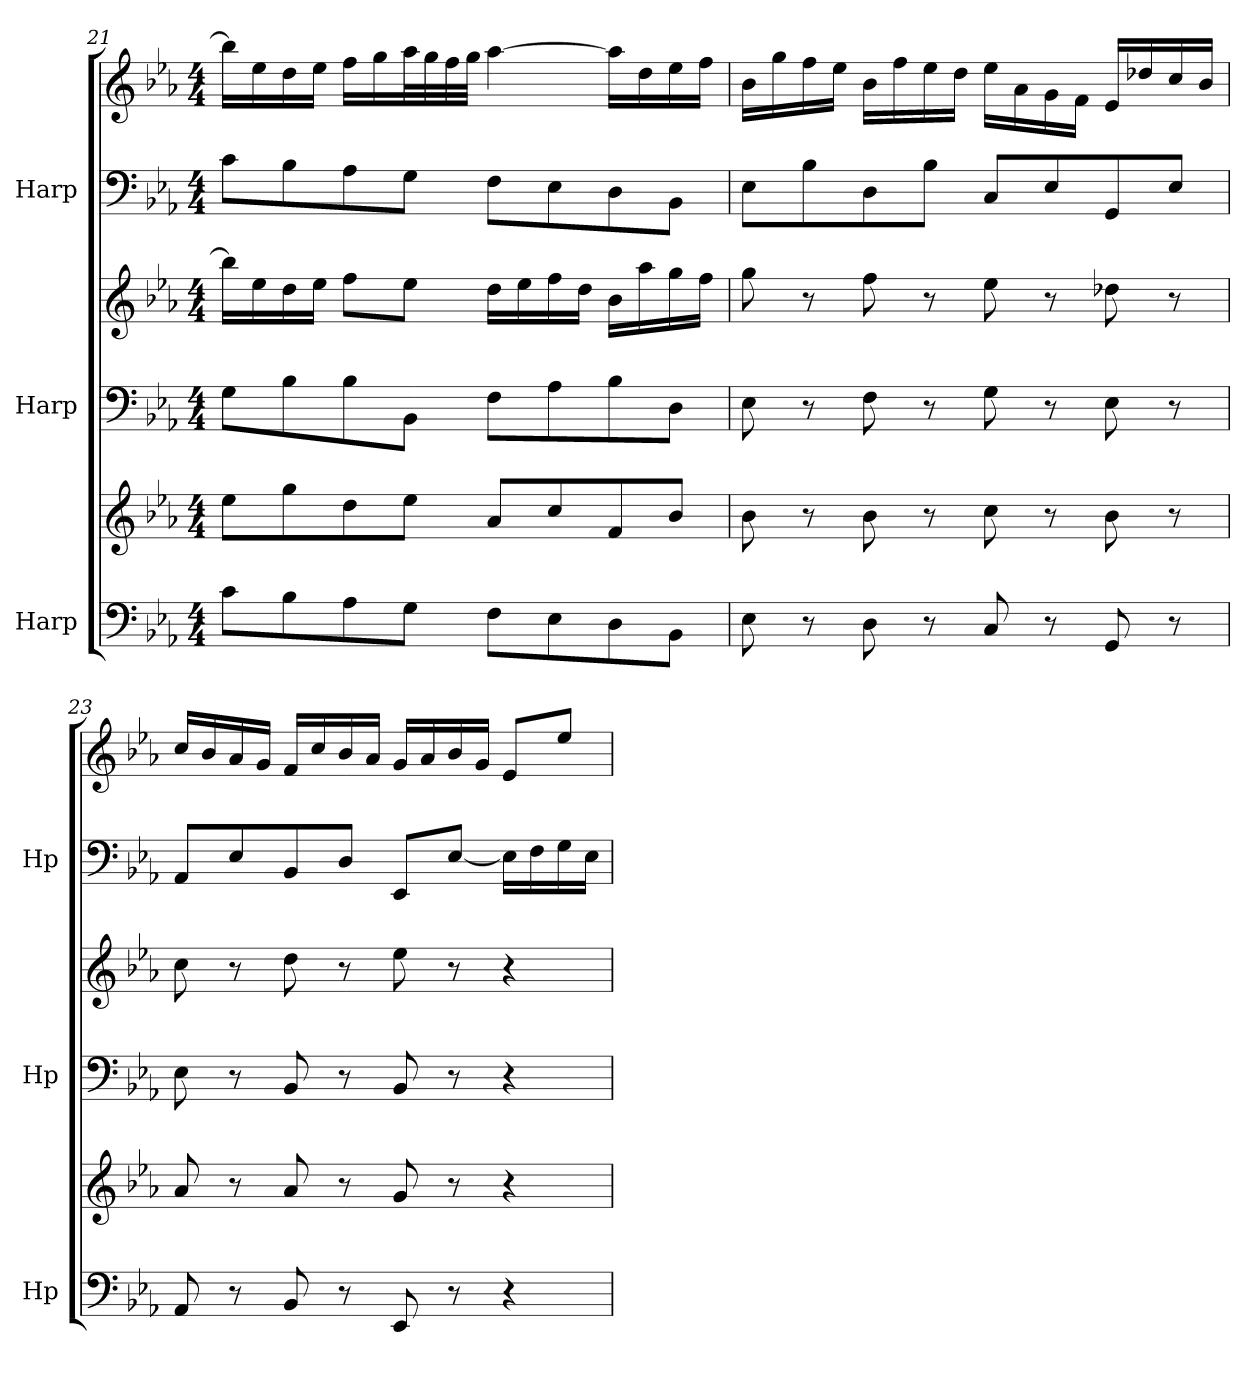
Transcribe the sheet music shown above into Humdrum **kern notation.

**kern	**kern	**kern	**kern	**kern	**kern
*part3	*part3	*part2	*part2	*part1	*part1
*staff6	*staff5	*staff4	*staff3	*staff2	*staff1
*I"Harp	*	*I"Harp	*	*I"Harp	*
*I'Hp	*	*I'Hp	*	*I'Hp	*
!!LO:LB:g=z
*clefF4	*clefG2	*clefF4	*clefG2	*clefF4	*clefG2
*k[b-e-a-]	*k[b-e-a-]	*k[b-e-a-]	*k[b-e-a-]	*k[b-e-a-]	*k[b-e-a-]
*M4/4	*M4/4	*M4/4	*M4/4	*M4/4	*M4/4
=21	=21	=21	=21	=21	=21
8c\L	8ee-\L	8G\L	16bb-\LL]	8c\L	16bb-\LL]
.	.	.	16ee-\	.	16ee-\
8B-\	8gg\	8B-\	16dd\	8B-\	16dd\
.	.	.	16ee-\JJ	.	16ee-\JJ
8A-\	8dd\	8B-\	8ff\L	8A-\	16ff\LL
.	.	.	.	.	16gg\
8G\J	8ee-\J	8BB-\J	8ee-\J	8G\J	32aa-\L
.	.	.	.	.	32gg\
.	.	.	.	.	32ff\
.	.	.	.	.	32gg\JJJ
8F\L	8a-/L	8F\L	16dd\LL	8F\L	[4aa-\
.	.	.	16ee-\	.	.
8E-\	8cc/	8A-\	16ff\	8E-\	.
.	.	.	16dd\JJ	.	.
8D\	8f/	8B-\	16b-\LL	8D\	16aa-\LL]
.	.	.	16aa-\	.	16dd\
8BB-\J	8b-/J	8D\J	16gg\	8BB-\J	16ee-\
.	.	.	16ff\JJ	.	16ff\JJ
=22	=22	=22	=22	=22	=22
8E-\	8b-\	8E-\	8gg\	8E-\L	16b-\LL
.	.	.	.	.	16gg\
8r	8r	8r	8r	8B-\	16ff\
.	.	.	.	.	16ee-\JJ
8D\	8b-\	8F\	8ff\	8D\	16b-\LL
.	.	.	.	.	16ff\
8r	8r	8r	8r	8B-\J	16ee-\
.	.	.	.	.	16dd\JJ
8C/	8cc\	8G\	8ee-\	8C/L	16ee-\LL
.	.	.	.	.	16a-\
8r	8r	8r	8r	8E-/	16g\
.	.	.	.	.	16f\JJ
8GG/	8b-\	8E-\	8dd-X\	8GG/	16e-/LL
.	.	.	.	.	16dd-X/
8r	8r	8r	8r	8E-/J	16cc/
.	.	.	.	.	16b-/JJ
!!LO:PB:g=z
=23	=23	=23	=23	=23	=23
8AA-/	8a-/	8E-\	8cc\	8AA-/L	16cc/LL
.	.	.	.	.	16b-/
8r	8r	8r	8r	8E-/	16a-/
.	.	.	.	.	16g/JJ
8BB-/	8a-/	8BB-/	8dd\	8BB-/	16f/LL
.	.	.	.	.	16cc/
8r	8r	8r	8r	8D/J	16b-/
.	.	.	.	.	16a-/JJ
8EE-/	8g/	8BB-/	8ee-\	8EE-/L	16g/LL
.	.	.	.	.	16a-/
8r	8r	8r	8r	[8E-/J	16b-/
.	.	.	.	.	16g/JJ
4r	4r	4r	4r	16E-\LL]	8e-/L
.	.	.	.	16F\	.
.	.	.	.	16G\	8ee-/J
.	.	.	.	16E-\JJ	.
=	=	=	=	=	=
*-	*-	*-	*-	*-	*-
